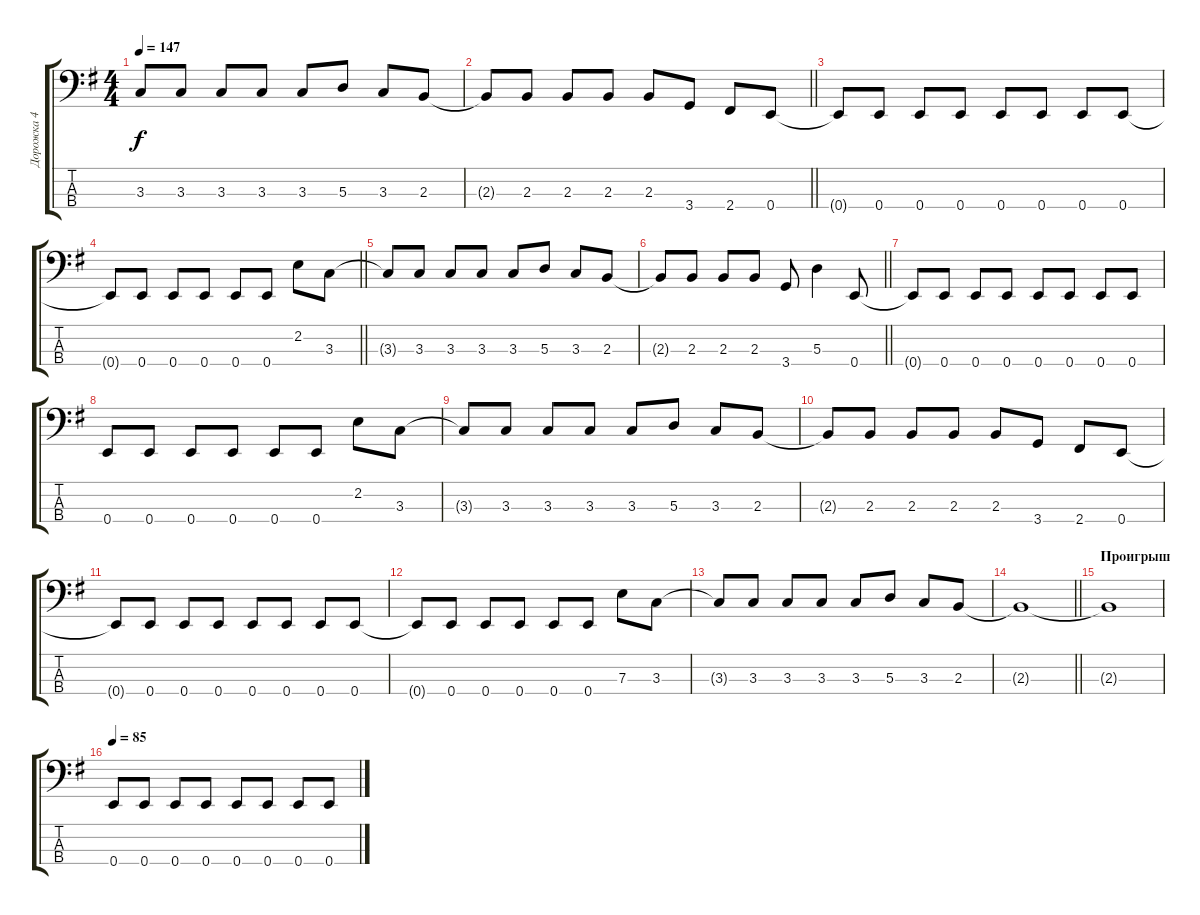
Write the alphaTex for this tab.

\track ("Дорожка 4" "Дорожка 4") {instrument electricbassfinger}
\staff {score tabs}
\tuning (G2 D2 A1 E1) {hide}
\ts (4 4)
\tempo 147
\clef f4
\ks eminor
3.3{t}.8{dy f} 3.3.8 3.3.8 3.3.8 3.3.8 5.3.8 3.3.8 2.3.8 |
\barLineRight lightlight
2.3{t}.8 2.3.8 2.3.8 2.3.8 2.3.8 3.4.8 2.4.8 0.4.8 |
0.4{t}.8 0.4.8 0.4.8 0.4.8 0.4.8 0.4.8 0.4.8 0.4.8 |
\barLineRight lightlight
0.4{t}.8 0.4.8 0.4.8 0.4.8 0.4.8 0.4.8 2.2.8 3.3.8 |
3.3{t}.8 3.3.8 3.3.8 3.3.8 3.3.8 5.3.8 3.3.8 2.3.8 |
\barLineRight lightlight
2.3{t}.8 2.3.8 2.3.8 2.3.8 3.4.8 5.3.4 0.4.8 |
0.4{t}.8 0.4.8 0.4.8 0.4.8 0.4.8 0.4.8 0.4.8 0.4.8 |
0.4.8 0.4.8 0.4.8 0.4.8 0.4.8 0.4.8 2.2.8 3.3.8 |
3.3{t}.8 3.3.8 3.3.8 3.3.8 3.3.8 5.3.8 3.3.8 2.3.8 |
2.3{t}.8 2.3.8 2.3.8 2.3.8 2.3.8 3.4.8 2.4.8 0.4.8 |
0.4{t}.8 0.4.8 0.4.8 0.4.8 0.4.8 0.4.8 0.4.8 0.4.8 |
0.4{t}.8 0.4.8 0.4.8 0.4.8 0.4.8 0.4.8 7.3.8 3.3.8 |
3.3{t}.8 3.3.8 3.3.8 3.3.8 3.3.8 5.3.8 3.3.8 2.3.8 |
\barLineRight lightlight
2.3{t}.1 |
\section ("" "Проигрыш")
2.3{t}.1 |
\tempo 85
0.4.8 0.4.8 0.4.8 0.4.8 0.4.8 0.4.8 0.4.8 0.4.8
